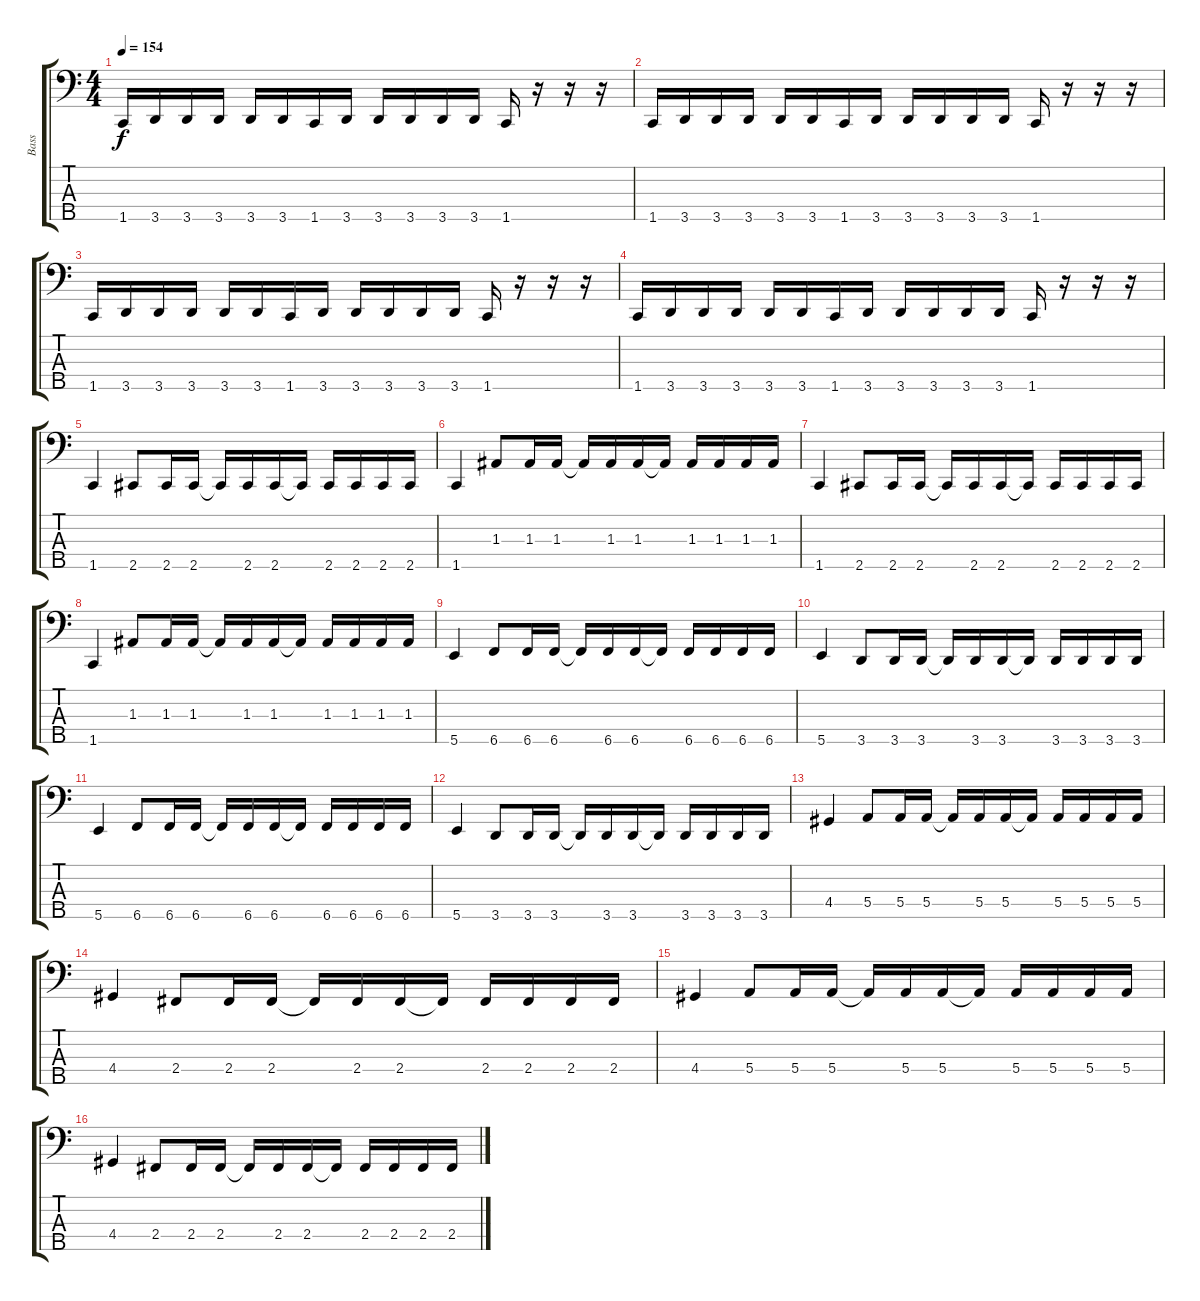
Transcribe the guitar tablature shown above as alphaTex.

\track ("Bass" "Bass") {instrument synthbass2}
\staff {score tabs}
\tuning (G2 D2 A1 E1 B0) {hide}
\ts (4 4)
\tempo 154
\clef f4
\ks c
1.5.16{dy f} 3.5.16 3.5.16 3.5.16 3.5.16 3.5.16 1.5.16 3.5.16 3.5.16 3.5.16 3.5.16 3.5.16 1.5.16 r.16 r.16 r.16 |
1.5.16 3.5.16 3.5.16 3.5.16 3.5.16 3.5.16 1.5.16 3.5.16 3.5.16 3.5.16 3.5.16 3.5.16 1.5.16 r.16 r.16 r.16 |
1.5.16 3.5.16 3.5.16 3.5.16 3.5.16 3.5.16 1.5.16 3.5.16 3.5.16 3.5.16 3.5.16 3.5.16 1.5.16 r.16 r.16 r.16 |
1.5.16 3.5.16 3.5.16 3.5.16 3.5.16 3.5.16 1.5.16 3.5.16 3.5.16 3.5.16 3.5.16 3.5.16 1.5.16 r.16 r.16 r.16 |
1.5.4 2.5.8 2.5.16 2.5.16 2.5{t}.16 2.5.16 2.5.16 2.5{t}.16 2.5.16 2.5.16 2.5.16 2.5.16 |
1.5.4 1.3.8 1.3.16 1.3.16 1.3{t}.16 1.3.16 1.3.16 1.3{t}.16 1.3.16 1.3.16 1.3.16 1.3.16 |
1.5.4 2.5.8 2.5.16 2.5.16 2.5{t}.16 2.5.16 2.5.16 2.5{t}.16 2.5.16 2.5.16 2.5.16 2.5.16 |
1.5.4 1.3.8 1.3.16 1.3.16 1.3{t}.16 1.3.16 1.3.16 1.3{t}.16 1.3.16 1.3.16 1.3.16 1.3.16 |
5.5.4 6.5.8 6.5.16 6.5.16 6.5{t}.16 6.5.16 6.5.16 6.5{t}.16 6.5.16 6.5.16 6.5.16 6.5.16 |
5.5.4 3.5.8 3.5.16 3.5.16 3.5{t}.16 3.5.16 3.5.16 3.5{t}.16 3.5.16 3.5.16 3.5.16 3.5.16 |
5.5.4 6.5.8 6.5.16 6.5.16 6.5{t}.16 6.5.16 6.5.16 6.5{t}.16 6.5.16 6.5.16 6.5.16 6.5.16 |
5.5.4 3.5.8 3.5.16 3.5.16 3.5{t}.16 3.5.16 3.5.16 3.5{t}.16 3.5.16 3.5.16 3.5.16 3.5.16 |
4.4.4 5.4.8 5.4.16 5.4.16 5.4{t}.16 5.4.16 5.4.16 5.4{t}.16 5.4.16 5.4.16 5.4.16 5.4.16 |
4.4.4 2.4.8 2.4.16 2.4.16 2.4{t}.16 2.4.16 2.4.16 2.4{t}.16 2.4.16 2.4.16 2.4.16 2.4.16 |
4.4.4 5.4.8 5.4.16 5.4.16 5.4{t}.16 5.4.16 5.4.16 5.4{t}.16 5.4.16 5.4.16 5.4.16 5.4.16 |
4.4.4 2.4.8 2.4.16 2.4.16 2.4{t}.16 2.4.16 2.4.16 2.4{t}.16 2.4.16 2.4.16 2.4.16 2.4.16
